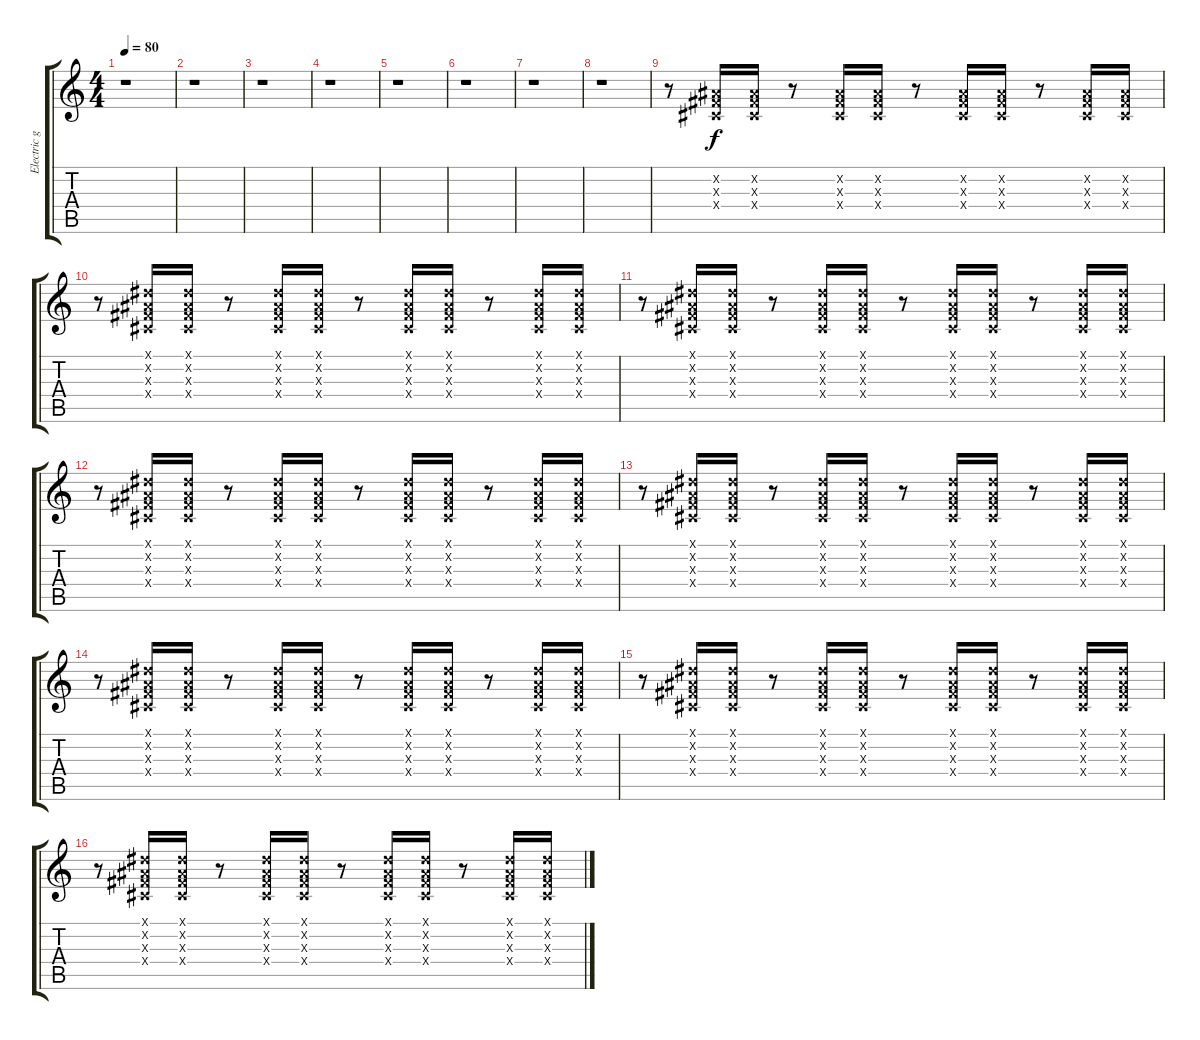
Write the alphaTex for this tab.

\track ("Electric guitar (mute) 3" "Electric g") {instrument electricguitarclean}
\staff {score tabs}
\tuning (E4 B3 G3 D3 A2 E2) {hide}
\ts (4 4)
\tempo 80
\clef g2
\ks c
r.1{dy f} |
r.1 |
r.1 |
r.1 |
r.1 |
r.1 |
r.1 |
r.1 |
r.8 (-1.2{x} -1.3{x} -1.4{x}).16 (-1.2{x} -1.3{x} -1.4{x}).16 r.8 (-1.2{x} -1.3{x} -1.4{x}).16 (-1.2{x} -1.3{x} -1.4{x}).16 r.8 (-1.2{x} -1.3{x} -1.4{x}).16 (-1.2{x} -1.3{x} -1.4{x}).16 r.8 (-1.2{x} -1.3{x} -1.4{x}).16 (-1.2{x} -1.3{x} -1.4{x}).16 |
r.8 (-1.1{x} -1.2{x} -1.3{x} -1.4{x}).16 (-1.1{x} -1.2{x} -1.3{x} -1.4{x}).16 r.8 (-1.1{x} -1.2{x} -1.3{x} -1.4{x}).16 (-1.1{x} -1.2{x} -1.3{x} -1.4{x}).16 r.8 (-1.1{x} -1.2{x} -1.3{x} -1.4{x}).16 (-1.1{x} -1.2{x} -1.3{x} -1.4{x}).16 r.8 (-1.1{x} -1.2{x} -1.3{x} -1.4{x}).16 (-1.1{x} -1.2{x} -1.3{x} -1.4{x}).16 |
r.8 (-1.1{x} -1.2{x} -1.3{x} -1.4{x}).16 (-1.1{x} -1.2{x} -1.3{x} -1.4{x}).16 r.8 (-1.1{x} -1.2{x} -1.3{x} -1.4{x}).16 (-1.1{x} -1.2{x} -1.3{x} -1.4{x}).16 r.8 (-1.1{x} -1.2{x} -1.3{x} -1.4{x}).16 (-1.1{x} -1.2{x} -1.3{x} -1.4{x}).16 r.8 (-1.1{x} -1.2{x} -1.3{x} -1.4{x}).16 (-1.1{x} -1.2{x} -1.3{x} -1.4{x}).16 |
r.8 (-1.1{x} -1.2{x} -1.3{x} -1.4{x}).16 (-1.1{x} -1.2{x} -1.3{x} -1.4{x}).16 r.8 (-1.1{x} -1.2{x} -1.3{x} -1.4{x}).16 (-1.1{x} -1.2{x} -1.3{x} -1.4{x}).16 r.8 (-1.1{x} -1.2{x} -1.3{x} -1.4{x}).16 (-1.1{x} -1.2{x} -1.3{x} -1.4{x}).16 r.8 (-1.1{x} -1.2{x} -1.3{x} -1.4{x}).16 (-1.1{x} -1.2{x} -1.3{x} -1.4{x}).16 |
r.8 (-1.1{x} -1.2{x} -1.3{x} -1.4{x}).16 (-1.1{x} -1.2{x} -1.3{x} -1.4{x}).16 r.8 (-1.1{x} -1.2{x} -1.3{x} -1.4{x}).16 (-1.1{x} -1.2{x} -1.3{x} -1.4{x}).16 r.8 (-1.1{x} -1.2{x} -1.3{x} -1.4{x}).16 (-1.1{x} -1.2{x} -1.3{x} -1.4{x}).16 r.8 (-1.1{x} -1.2{x} -1.3{x} -1.4{x}).16 (-1.1{x} -1.2{x} -1.3{x} -1.4{x}).16 |
r.8 (-1.1{x} -1.2{x} -1.3{x} -1.4{x}).16 (-1.1{x} -1.2{x} -1.3{x} -1.4{x}).16 r.8 (-1.1{x} -1.2{x} -1.3{x} -1.4{x}).16 (-1.1{x} -1.2{x} -1.3{x} -1.4{x}).16 r.8 (-1.1{x} -1.2{x} -1.3{x} -1.4{x}).16 (-1.1{x} -1.2{x} -1.3{x} -1.4{x}).16 r.8 (-1.1{x} -1.2{x} -1.3{x} -1.4{x}).16 (-1.1{x} -1.2{x} -1.3{x} -1.4{x}).16 |
r.8 (-1.1{x} -1.2{x} -1.3{x} -1.4{x}).16 (-1.1{x} -1.2{x} -1.3{x} -1.4{x}).16 r.8 (-1.1{x} -1.2{x} -1.3{x} -1.4{x}).16 (-1.1{x} -1.2{x} -1.3{x} -1.4{x}).16 r.8 (-1.1{x} -1.2{x} -1.3{x} -1.4{x}).16 (-1.1{x} -1.2{x} -1.3{x} -1.4{x}).16 r.8 (-1.1{x} -1.2{x} -1.3{x} -1.4{x}).16 (-1.1{x} -1.2{x} -1.3{x} -1.4{x}).16 |
r.8 (-1.1{x} -1.2{x} -1.3{x} -1.4{x}).16 (-1.1{x} -1.2{x} -1.3{x} -1.4{x}).16 r.8 (-1.1{x} -1.2{x} -1.3{x} -1.4{x}).16 (-1.1{x} -1.2{x} -1.3{x} -1.4{x}).16 r.8 (-1.1{x} -1.2{x} -1.3{x} -1.4{x}).16 (-1.1{x} -1.2{x} -1.3{x} -1.4{x}).16 r.8 (-1.1{x} -1.2{x} -1.3{x} -1.4{x}).16 (-1.1{x} -1.2{x} -1.3{x} -1.4{x}).16
